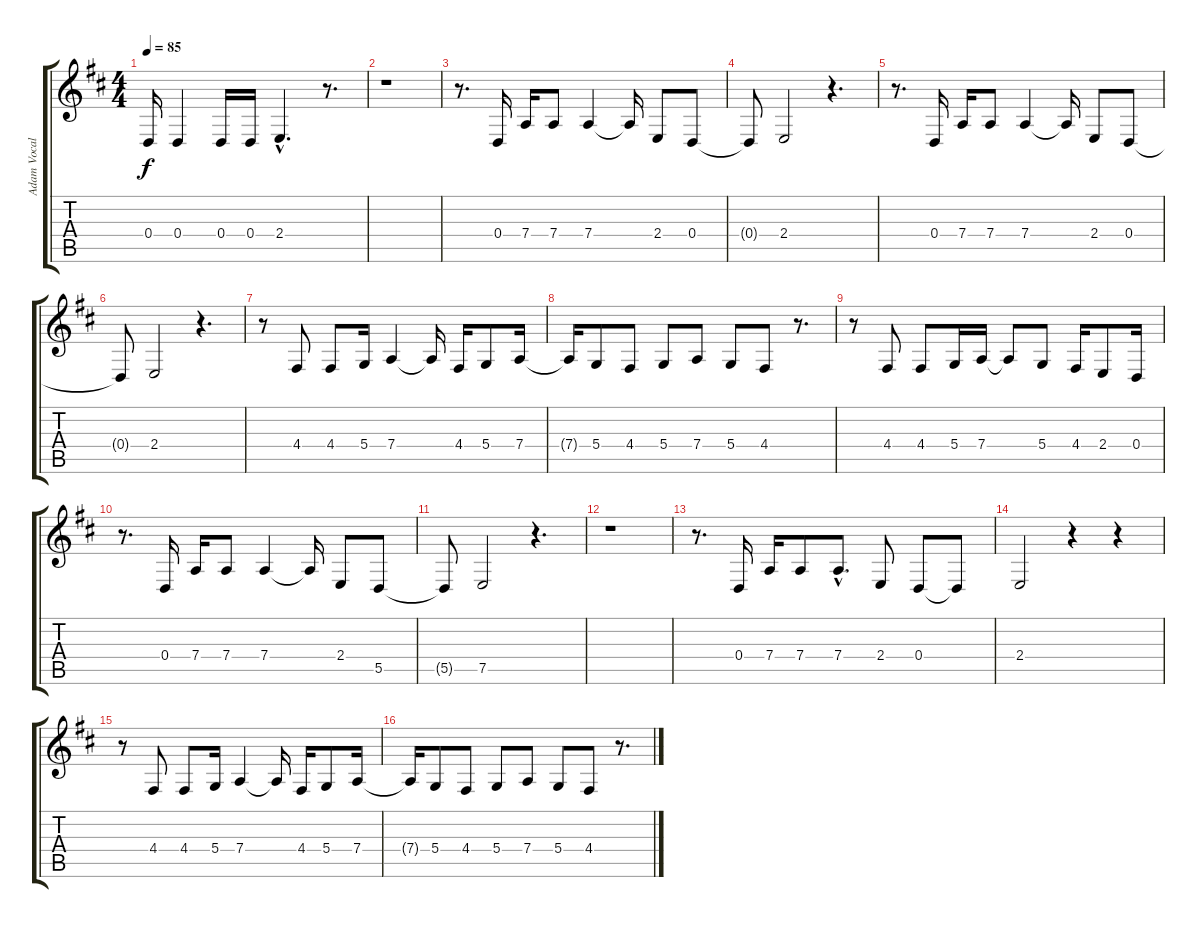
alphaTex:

\track ("Adam Vocals" "Adam Vocal") {instrument tenorsax}
\staff {score tabs}
\tuning (E4 B3 G3 D3 A2 E2) {hide}
\ts (4 4)
\tempo 85
\clef g2
\ks bminor
0.4{t}.16{dy f} 0.4.4 0.4.16 0.4.16 2.4{hac}.4{d} r.8{d} |
r.1 |
r.8{d} 0.4.16 7.4.16 7.4.8 7.4.4 7.4{t}.16 2.4.8 0.4.8 |
0.4{t}.8 2.4.2 r.4{d} |
r.8{d} 0.4.16 7.4.16 7.4.8 7.4.4 7.4{t}.16 2.4.8 0.4.8 |
0.4{t}.8 2.4.2 r.4{d} |
r.8 4.4.8 4.4.8 5.4.16 7.4.4 7.4{t}.16 4.4.16 5.4.8 7.4.16 |
7.4{t}.16 5.4.8 4.4.8 5.4.8 7.4.8 5.4.8 4.4.8 r.8{d} |
r.8 4.4.8 4.4.8 5.4.16 7.4.16 7.4{t}.8 5.4.8 4.4.16 2.4.8 0.4.16 |
r.8{d} 0.4.16 7.4.16 7.4.8 7.4.4 7.4{t}.16 2.4.8 5.5.8 |
5.5{t}.8 7.5.2 r.4{d} |
r.1 |
r.8{d} 0.4.16 7.4.16 7.4.8 7.4{hac}.8{d} 2.4.8 0.4.8 0.4{t}.8 |
2.4.2 r.4 r.4 |
r.8 4.4.8 4.4.8 5.4.16 7.4.4 7.4{t}.16 4.4.16 5.4.8 7.4.16 |
7.4{t}.16 5.4.8 4.4.8 5.4.8 7.4.8 5.4.8 4.4.8 r.8{d}
